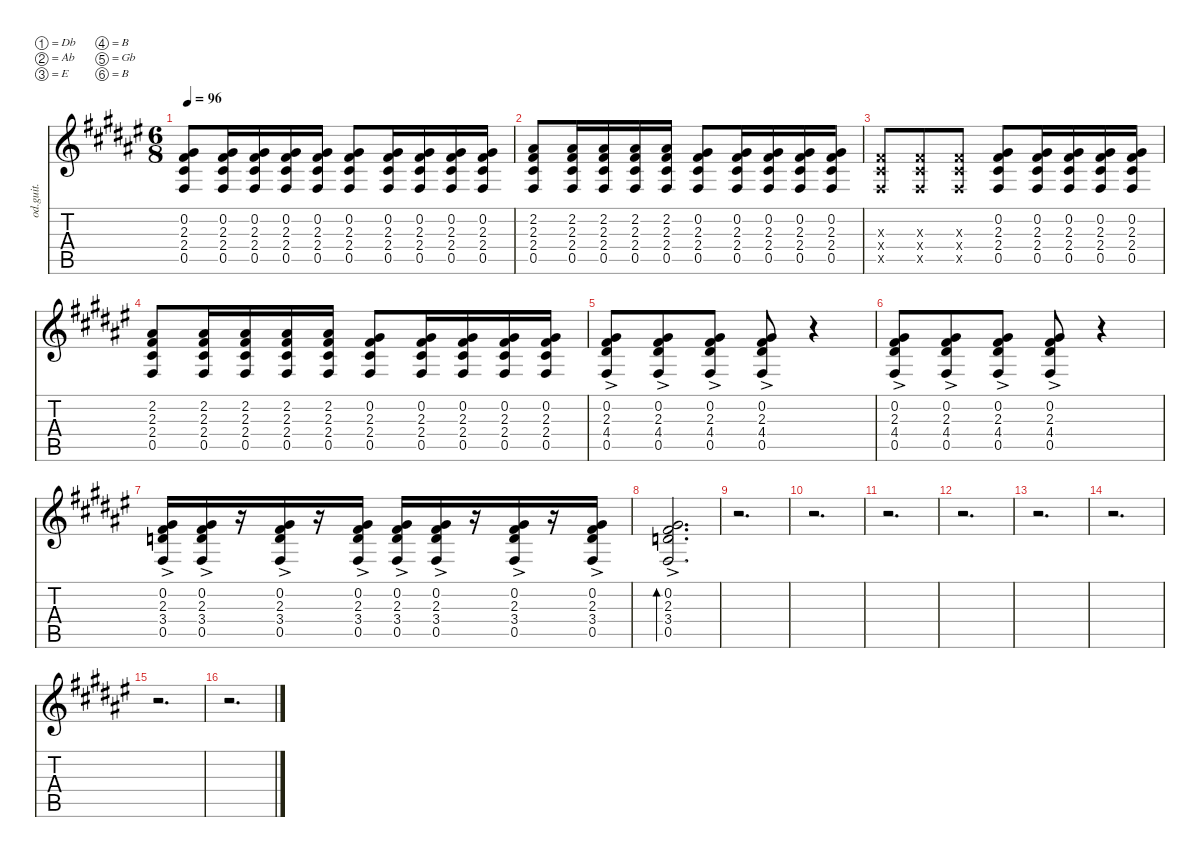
\defaultSystemsLayout 4
\hideDynamics
\bracketExtendMode nobrackets
\otherSystemsTrackNameOrientation horizontal
\track ("Overdriven Guitar" "od.guit.") {instrument overdrivenguitar}
\staff {score tabs}
\tuning (Db4 Ab3 E3 B2 Gb2 B1)
\ts (6 8)
\tempo 96
\clef g2
\ks f#
(0.5{acc #} 2.4{acc #} 2.3{acc #} 0.2{acc #}).8{dy mf} (0.5{acc #} 2.4{acc #} 2.3{acc #} 0.2{acc #}).16 (2.3{acc #} 2.4{acc #} 0.5{acc #} 0.2{acc #}).16 (2.3{acc #} 2.4{acc #} 0.5{acc #} 0.2{acc #}).16 (2.3{acc #} 2.4{acc #} 0.5{acc #} 0.2{acc #}).16 (0.5{acc #} 2.4{acc #} 2.3{acc #} 0.2{acc #}).8 (0.5{acc #} 2.4{acc #} 2.3{acc #} 0.2{acc #}).16 (2.3{acc #} 2.4{acc #} 0.5{acc #} 0.2{acc #}).16 (2.3{acc #} 2.4{acc #} 0.5{acc #} 0.2{acc #}).16 (2.3{acc #} 2.4{acc #} 0.5{acc #} 0.2{acc #}).16 |
(0.5{acc #} 2.4{acc #} 2.3{acc #} 2.2{acc #}).8 (0.5{acc #} 2.4{acc #} 2.3{acc #} 2.2{acc #}).16 (2.3{acc #} 2.4{acc #} 0.5{acc #} 2.2{acc #}).16 (2.3{acc #} 2.4{acc #} 0.5{acc #} 2.2{acc #}).16 (2.3{acc #} 2.4{acc #} 0.5{acc #} 2.2{acc #}).16 (0.5{acc #} 2.4{acc #} 2.3{acc #} 0.2{acc #}).8 (0.5{acc #} 2.4{acc #} 2.3{acc #} 0.2{acc #}).16 (2.3{acc #} 2.4{acc #} 0.5{acc #} 0.2{acc #}).16 (2.3{acc #} 2.4{acc #} 0.5{acc #} 0.2{acc #}).16 (2.3{acc #} 2.4{acc #} 0.5{acc #} 0.2{acc #}).16 |
(0.5{x acc #} 2.4{x acc #} 2.3{x acc #}).8 (2.3{x acc #} 2.4{x acc #} 0.5{x acc #}).8 (0.5{x acc #} 2.4{x acc #} 2.3{x acc #}).8 (0.5{acc #} 2.4{acc #} 2.3{acc #} 0.2{acc #}).8 (0.5{acc #} 2.4{acc #} 2.3{acc #} 0.2{acc #}).16 (2.3{acc #} 2.4{acc #} 0.5{acc #} 0.2{acc #}).16 (2.3{acc #} 2.4{acc #} 0.5{acc #} 0.2{acc #}).16 (2.3{acc #} 2.4{acc #} 0.5{acc #} 0.2{acc #}).16 |
(0.5{acc #} 2.4{acc #} 2.3{acc #} 2.2{acc #}).8 (0.5{acc #} 2.4{acc #} 2.3{acc #} 2.2{acc #}).16 (2.3{acc #} 2.4{acc #} 0.5{acc #} 2.2{acc #}).16 (2.3{acc #} 2.4{acc #} 0.5{acc #} 2.2{acc #}).16 (2.3{acc #} 2.4{acc #} 0.5{acc #} 2.2{acc #}).16 (0.5{acc #} 2.4{acc #} 2.3{acc #} 0.2{acc #}).8 (0.5{acc #} 2.4{acc #} 2.3{acc #} 0.2{acc #}).16 (2.3{acc #} 2.4{acc #} 0.5{acc #} 0.2{acc #}).16 (2.3{acc #} 2.4{acc #} 0.5{acc #} 0.2{acc #}).16 (2.3{acc #} 2.4{acc #} 0.5{acc #} 0.2{acc #}).16 |
(0.5{ac acc #} 4.4{ac acc #} 2.3{ac acc #} 0.2{acc #}).8 (2.3{ac acc #} 4.4{ac acc #} 0.5{ac acc #} 0.2{acc #}).8 (2.3{ac acc #} 4.4{ac acc #} 0.5{ac acc #} 0.2{acc #}).8 (2.3{ac acc #} 4.4{ac acc #} 0.5{ac acc #} 0.2{acc #}).8 r.4 |
(0.5{ac acc #} 4.4{ac acc #} 2.3{ac acc #} 0.2{acc #}).8 (2.3{ac acc #} 4.4{ac acc #} 0.5{ac acc #} 0.2{acc #}).8 (2.3{ac acc #} 4.4{ac acc #} 0.5{ac acc #} 0.2{acc #}).8 (2.3{ac acc #} 4.4{ac acc #} 0.5{ac acc #} 0.2{acc #}).8 r.4 |
(3.4{ac acc forcenatural} 2.3{ac acc #} 0.5{ac acc #} 0.2{acc #}).16 (0.5{ac acc #} 3.4{ac acc forcenatural} 2.3{ac acc #} 0.2{acc #}).16 r.16 (2.3{ac acc #} 3.4{ac acc forcenatural} 0.5{ac acc #} 0.2{acc #}).16 r.16 (0.5{ac acc #} 3.4{ac acc forcenatural} 2.3{ac acc #} 0.2{acc #}).16 (3.4{ac acc forcenatural} 2.3{ac acc #} 0.5{ac acc #} 0.2{acc #}).16 (0.5{ac acc #} 3.4{ac acc forcenatural} 2.3{ac acc #} 0.2{acc #}).16 r.16 (2.3{ac acc #} 3.4{ac acc forcenatural} 0.5{ac acc #} 0.2{acc #}).16 r.16 (0.5{ac acc #} 3.4{ac acc forcenatural} 2.3{ac acc #} 0.2{acc #}).16 |
(3.4{ac acc forcenatural} 2.3{ac acc #} 0.5{ac acc #} 0.2{acc #}).2{d bd 213} |
r.2{d} |
r.2{d} |
r.2{d} |
r.2{d} |
r.2{d} |
r.2{d} |
r.2{d} |
r.2{d}
